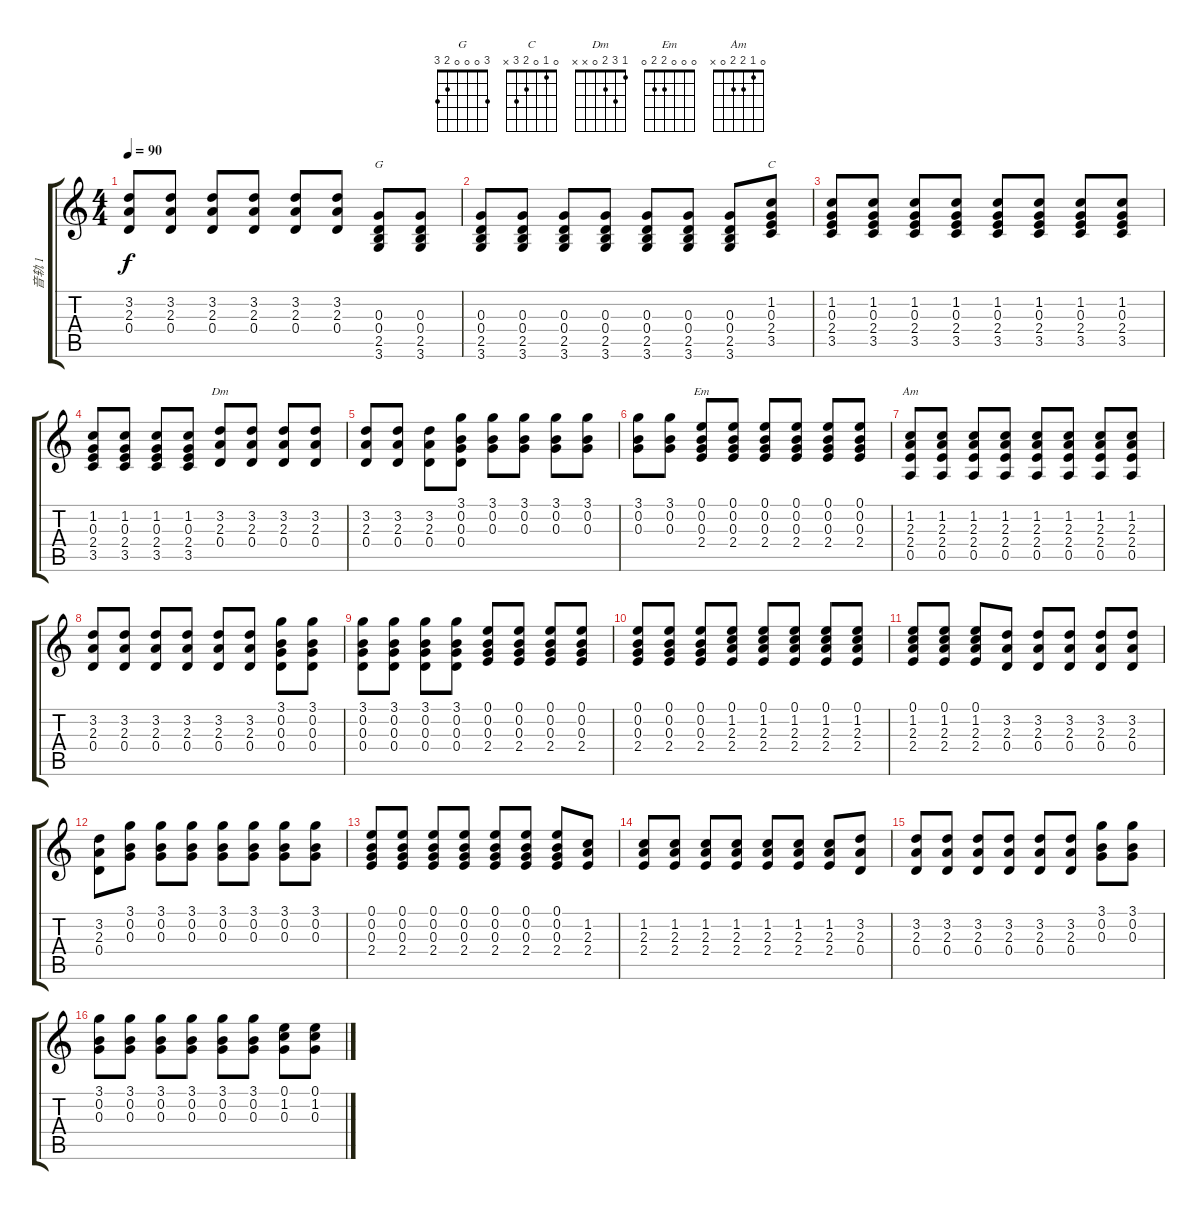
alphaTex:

\track ("音轨 1" "音轨 1") {instrument overdrivenguitar}
\staff {score tabs}
\tuning (E4 B3 G3 D3 A2 E2) {hide}
\chord ("G" 3 0 0 0 2 3)
\chord ("C" 0 1 0 2 3 x)
\chord ("Dm" 1 3 2 0 x x)
\chord ("Em" 0 0 0 2 2 0)
\chord ("Am" 0 1 2 2 0 x)
\ts (4 4)
\tempo 90
\clef g2
\ks c
(3.2 2.3 0.4).8{dy f} (3.2 2.3 0.4).8 (3.2 2.3 0.4).8 (3.2 2.3 0.4).8 (3.2 2.3 0.4).8 (3.2 2.3 0.4).8 (0.3 0.4 2.5 3.6).8{ch "G"} (0.3 0.4 2.5 3.6).8 |
(0.3 0.4 2.5 3.6).8 (0.3 0.4 2.5 3.6).8 (0.3 0.4 2.5 3.6).8 (0.3 0.4 2.5 3.6).8 (0.3 0.4 2.5 3.6).8 (0.3 0.4 2.5 3.6).8 (0.3 0.4 2.5 3.6).8 (1.2 0.3 2.4 3.5).8{ch "C"} |
(1.2 0.3 2.4 3.5).8 (1.2 0.3 2.4 3.5).8 (1.2 0.3 2.4 3.5).8 (1.2 0.3 2.4 3.5).8 (1.2 0.3 2.4 3.5).8 (1.2 0.3 2.4 3.5).8 (1.2 0.3 2.4 3.5).8 (1.2 0.3 2.4 3.5).8 |
(1.2 0.3 2.4 3.5).8 (1.2 0.3 2.4 3.5).8 (1.2 0.3 2.4 3.5).8 (1.2 0.3 2.4 3.5).8 (3.2 2.3 0.4).8{ch "Dm"} (3.2 2.3 0.4).8 (3.2 2.3 0.4).8 (3.2 2.3 0.4).8 |
(3.2 2.3 0.4).8 (3.2 2.3 0.4).8 (3.2 2.3 0.4).8 (3.1 0.2 0.3 0.4).8 (3.1 0.2 0.3).8 (3.1 0.2 0.3).8 (3.1 0.2 0.3).8 (3.1 0.2 0.3).8 |
(3.1 0.2 0.3).8 (3.1 0.2 0.3).8 (0.1 0.2 0.3 2.4).8{ch "Em"} (0.1 0.2 0.3 2.4).8 (0.1 0.2 0.3 2.4).8 (0.1 0.2 0.3 2.4).8 (0.1 0.2 0.3 2.4).8 (0.1 0.2 0.3 2.4).8 |
(1.2 2.3 2.4 0.5).8{ch "Am"} (1.2 2.3 2.4 0.5).8 (1.2 2.3 2.4 0.5).8 (1.2 2.3 2.4 0.5).8 (1.2 2.3 2.4 0.5).8 (1.2 2.3 2.4 0.5).8 (1.2 2.3 2.4 0.5).8 (1.2 2.3 2.4 0.5).8 |
(3.2 2.3 0.4).8 (3.2 2.3 0.4).8 (3.2 2.3 0.4).8 (3.2 2.3 0.4).8 (3.2 2.3 0.4).8 (3.2 2.3 0.4).8 (3.1 0.2 0.3 0.4).8 (3.1 0.2 0.3 0.4).8 |
(3.1 0.2 0.3 0.4).8 (3.1 0.2 0.3 0.4).8 (3.1 0.2 0.3 0.4).8 (3.1 0.2 0.3 0.4).8 (0.1 0.2 0.3 2.4).8 (0.1 0.2 0.3 2.4).8 (0.1 0.2 0.3 2.4).8 (0.1 0.2 0.3 2.4).8 |
(0.1 0.2 0.3 2.4).8 (0.1 0.2 0.3 2.4).8 (0.1 0.2 0.3 2.4).8 (0.1 1.2 2.3 2.4).8 (0.1 1.2 2.3 2.4).8 (0.1 1.2 2.3 2.4).8 (0.1 1.2 2.3 2.4).8 (0.1 1.2 2.3 2.4).8 |
(0.1 1.2 2.3 2.4).8 (0.1 1.2 2.3 2.4).8 (0.1 1.2 2.3 2.4).8 (3.2 2.3 0.4).8 (3.2 2.3 0.4).8 (3.2 2.3 0.4).8 (3.2 2.3 0.4).8 (3.2 2.3 0.4).8 |
(3.2 2.3 0.4).8 (3.1 0.2 0.3).8 (3.1 0.2 0.3).8 (3.1 0.2 0.3).8 (3.1 0.2 0.3).8 (3.1 0.2 0.3).8 (3.1 0.2 0.3).8 (3.1 0.2 0.3).8 |
(0.1 0.2 0.3 2.4).8 (0.1 0.2 0.3 2.4).8 (0.1 0.2 0.3 2.4).8 (0.1 0.2 0.3 2.4).8 (0.1 0.2 0.3 2.4).8 (0.1 0.2 0.3 2.4).8 (0.1 0.2 0.3 2.4).8 (1.2 2.3 2.4).8 |
(1.2 2.3 2.4).8 (1.2 2.3 2.4).8 (1.2 2.3 2.4).8 (1.2 2.3 2.4).8 (1.2 2.3 2.4).8 (1.2 2.3 2.4).8 (1.2 2.3 2.4).8 (3.2 2.3 0.4).8 |
(3.2 2.3 0.4).8 (3.2 2.3 0.4).8 (3.2 2.3 0.4).8 (3.2 2.3 0.4).8 (3.2 2.3 0.4).8 (3.2 2.3 0.4).8 (3.1 0.2 0.3).8 (3.1 0.2 0.3).8 |
(3.1 0.2 0.3).8 (3.1 0.2 0.3).8 (3.1 0.2 0.3).8 (3.1 0.2 0.3).8 (3.1 0.2 0.3).8 (3.1 0.2 0.3).8 (0.1 1.2 0.3).8 (0.1 1.2 0.3).8
